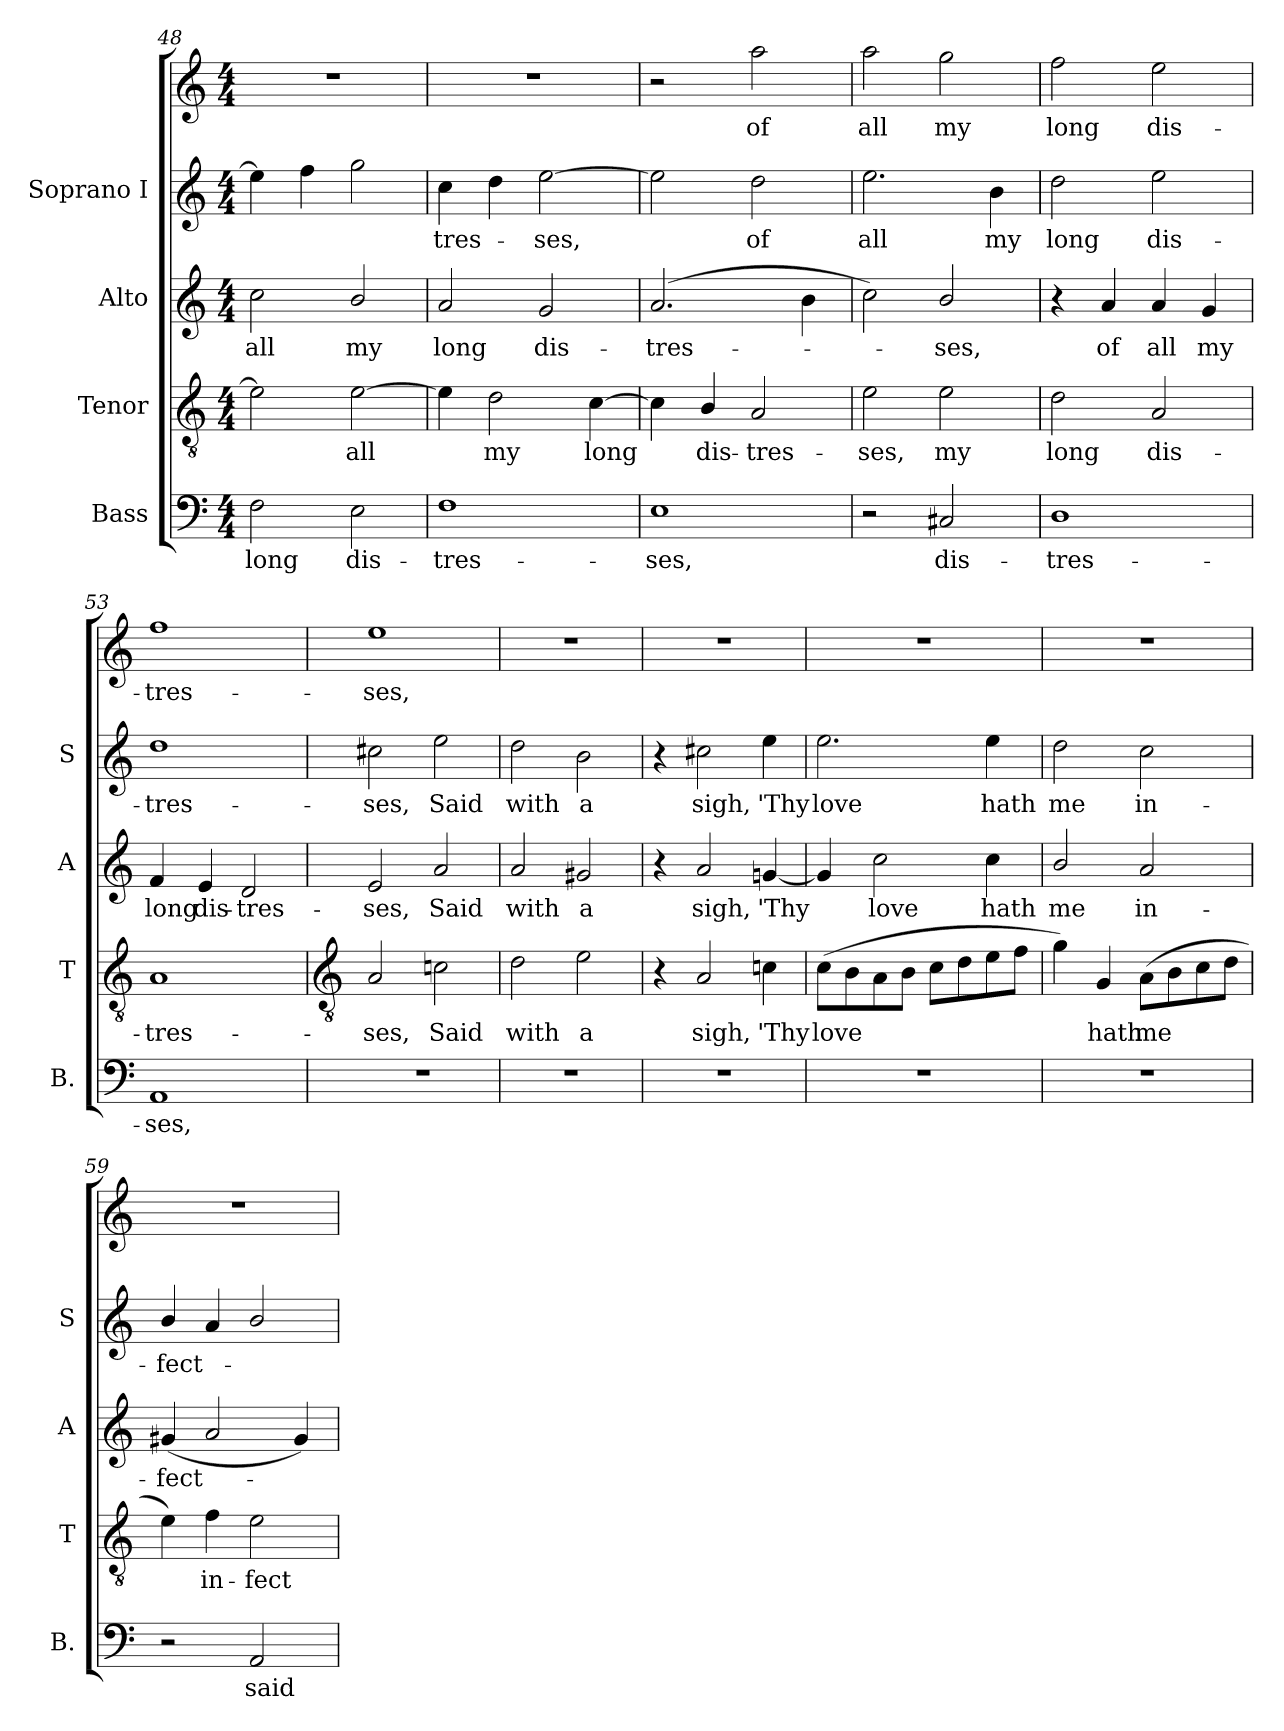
**kern	**text	**kern	**text	**kern	**text	**kern	**text	**kern	**text
*part4	*part4	*part3	*part3	*part2	*part2	*part1	*part1	*part1	*part1
*staff5	*staff5	*staff4	*staff4	*staff3	*staff3	*staff2	*staff2	*staff1	*staff1
*I"Bass	*	*I"Tenor	*	*I"Alto	*	*I"Soprano I	*	*	*
*I'B.	*	*I'T	*	*I'A	*	*I'S	*	*	*
*clefF4	*	*clefGv2	*	*clefG2	*	*clefG2	*	*clefG2	*
*k[]	*	*k[]	*	*k[]	*	*k[]	*	*k[]	*
*C:	*	*C:	*	*C:	*	*C:	*	*C:	*
*M4/4	*	*M4/4	*	*M4/4	*	*M4/4	*	*M4/4	*
=48	=48	=48	=48	=48	=48	=48	=48	=48	=48
!	!LO:LY:b	!	!	!	!LO:LY:b	!	!	!	!
2F	long	2e]	.	2cc	all	4ee]	.	1r	.
.	.	.	.	.	.	4ff	.	.	.
!	!LO:LY:b	!	!LO:LY:b	!	!LO:LY:b	!	!	!	!
2E	dis-	[2e	all	2b/	my	2gg	.	.	.
=49	=49	=49	=49	=49	=49	=49	=49	=49	=49
!	!LO:LY:b	!	!	!	!LO:LY:b	!	!LO:LY:b	!	!
1F	-tres-	4e]	.	2a	long	4cc	tres-	1r	.
!	!	!	!LO:LY:b	!	!	!	!	!	!
.	.	2d	my	.	.	4dd	.	.	.
!	!	!	!	!	!LO:LY:b	!	!LO:LY:b	!	!
.	.	.	.	2g	dis-	[2ee	ses,	.	.
!	!	!	!LO:LY:b	!	!	!	!	!	!
.	.	[4c	long	.	.	.	.	.	.
=50	=50	=50	=50	=50	=50	=50	=50	=50	=50
!	!LO:LY:b	!	!	!	!LO:LY:b	!	!	!	!
1E	-ses,	4c]	.	(>2.a	-tres-	2ee]	.	2r	.
!	!	!	!LO:LY:b	!	!	!	!	!	!
.	.	4B/	dis-	.	.	.	.	.	.
!	!	!	!LO:LY:b	!	!	!	!LO:LY:b	!	!LO:LY:b
.	.	2A	-tres-	.	.	2dd	of	2aa	of
.	.	.	.	4b	.	.	.	.	.
=51	=51	=51	=51	=51	=51	=51	=51	=51	=51
!	!	!	!LO:LY:b	!	!	!	!LO:LY:b	!	!LO:LY:b
2r	.	2e	-ses,	2cc)	.	2.ee	all	2aa	all
!	!LO:LY:b	!	!LO:LY:b	!	!LO:LY:b	!	!	!	!LO:LY:b
2C#X	dis-	2e	my	2b/	ses,	.	.	2gg	my
!	!	!	!	!	!	!	!LO:LY:b	!	!
.	.	.	.	.	.	4b	my	.	.
=52	=52	=52	=52	=52	=52	=52	=52	=52	=52
!	!LO:LY:b	!	!LO:LY:b	!	!	!	!LO:LY:b	!	!LO:LY:b
1D	-tres-	2d	long	4r	.	2dd	-long	2ff	long
!	!	!	!	!	!LO:LY:b	!	!	!	!
.	.	.	.	4a	of	.	.	.	.
!	!	!	!LO:LY:b	!	!LO:LY:b	!	!LO:LY:b	!	!LO:LY:b
.	.	2A	dis-	4a	all	2ee	dis-	2ee	dis-
!	!	!	!	!	!LO:LY:b	!	!	!	!
.	.	.	.	4g	my	.	.	.	.
!!LO:LB:g=z
=53	=53	=53	=53	=53	=53	=53	=53	=53	=53
!	!LO:LY:b	!	!LO:LY:b	!	!LO:LY:b	!	!LO:LY:b	!	!LO:LY:b
1AA	-ses,	1A	-tres-	4f	long	1dd	-tres-	1ff	-tres-
!	!	!	!	!	!LO:LY:b	!	!	!	!
.	.	.	.	4e	dis-	.	.	.	.
!	!	!	!	!	!LO:LY:b	!	!	!	!
.	.	.	.	2d	-tres-	.	.	.	.
!!LO:LB:g=z
=54	=54	=54	=54	=54	=54	=54	=54	=54	=54
*	*	*clefGv2	*	*	*	*	*	*	*
!	!	!	!LO:LY:b	!	!LO:LY:b	!	!LO:LY:b	!	!LO:LY:b
1r	.	2A	-ses,	2e	-ses,	2cc#X	ses,	1ee	-ses,
!	!	!	!LO:LY:b	!	!LO:LY:b	!	!LO:LY:b	!	!
.	.	2cn	Said	2a	Said	2ee	Said	.	.
=55	=55	=55	=55	=55	=55	=55	=55	=55	=55
!	!	!	!LO:LY:b	!	!LO:LY:b	!	!LO:LY:b	!	!
1r	.	2d	with	2a	with	2dd	with	1r	.
!	!	!	!LO:LY:b	!	!LO:LY:b	!	!LO:LY:b	!	!
.	.	2e	a	2g#X	a	2b	a	.	.
=56	=56	=56	=56	=56	=56	=56	=56	=56	=56
1r	.	4r	.	4r	.	4r	.	1r	.
!	!	!	!LO:LY:b	!	!LO:LY:b	!	!LO:LY:b	!	!
.	.	2A	sigh,	2a	sigh,	2cc#X	sigh,	.	.
!	!	!	!LO:LY:b	!	!LO:LY:b	!	!LO:LY:b	!	!
.	.	4cn	'Thy	[4gn	'Thy	4ee	'Thy	.	.
=57	=57	=57	=57	=57	=57	=57	=57	=57	=57
!	!	!	!LO:LY:b	!	!	!	!LO:LY:b	!	!
1r	.	(>8cL	love	4g]	.	2.ee	love	1r	.
.	.	8B	.	.	.	.	.	.	.
!	!	!	!	!	!LO:LY:b	!	!	!	!
.	.	8A	.	2cc	love	.	.	.	.
.	.	8BJ	.	.	.	.	.	.	.
.	.	8cL	.	.	.	.	.	.	.
.	.	8d	.	.	.	.	.	.	.
!	!	!	!	!	!LO:LY:b	!	!LO:LY:b	!	!
.	.	8e	.	4cc	hath	4ee	hath	.	.
.	.	8fJ	.	.	.	.	.	.	.
=58	=58	=58	=58	=58	=58	=58	=58	=58	=58
!	!	!	!	!	!LO:LY:b	!	!LO:LY:b	!	!
1r	.	4g)	.	2b/	me	2dd	me	1r	.
!	!	!	!LO:LY:b	!	!	!	!	!	!
.	.	4G	hath	.	.	.	.	.	.
!	!	!	!LO:LY:b	!	!LO:LY:b	!	!LO:LY:b	!	!
.	.	(>8AL	me	2a	in-	2cc	in-	.	.
.	.	8B	.	.	.	.	.	.	.
.	.	8c	.	.	.	.	.	.	.
.	.	8dJ	.	.	.	.	.	.	.
!!LO:LB:g=z
=59	=59	=59	=59	=59	=59	=59	=59	=59	=59
!	!	!	!	!	!LO:LY:b	!	!LO:LY:b	!	!
2r	.	4e)	.	(<4g#X	-fect-	4b/	-fect-	1r	.
!	!	!	!LO:LY:b	!	!	!	!	!	!
.	.	4f	in-	2a	.	4a	.	.	.
!	!LO:LY:b	!	!LO:LY:b	!	!	!	!	!	!
2AA	said	2e	-fect-	.	.	2b/	.	.	.
.	.	.	.	4g#)	.	.	.	.	.
=	=	=	=	=	=	=	=	=	=
*-	*-	*-	*-	*-	*-	*-	*-	*-	*-
